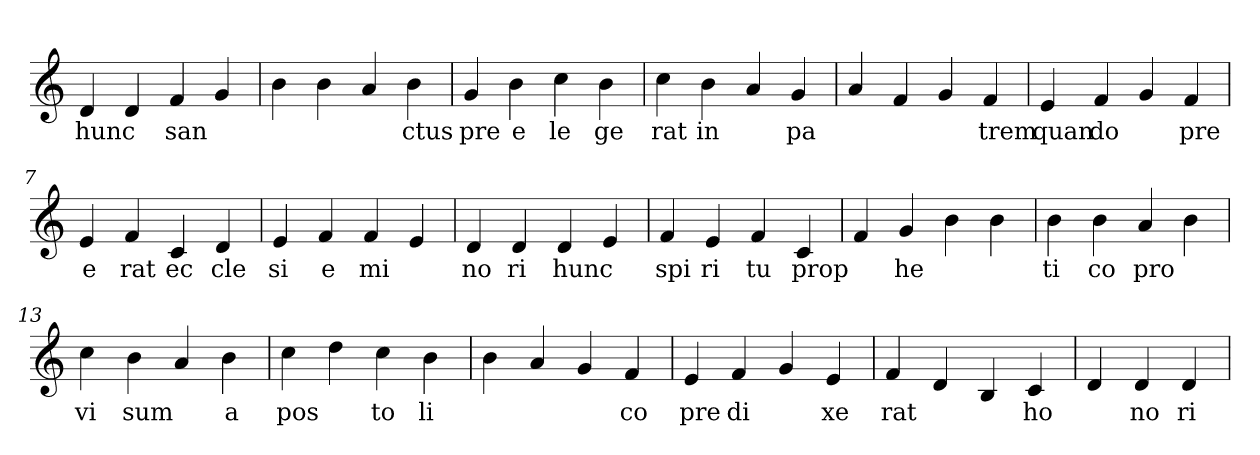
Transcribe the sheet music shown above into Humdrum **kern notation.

**kern	**text
*part1	*part1
*staff1	*staff1
*clefG2	*
=1	=1
4d	hunc
4d	.
4f	san
4g	.
=2	=2
4b	.
4b	.
4a	.
4b	ctus
=3	=3
4g	pre
4b	e
4cc	le
4b	ge
=4	=4
4cc	rat
4b	in
4a	.
4g	pa
=5	=5
4a	.
4f	.
4g	.
4f	trem
=6	=6
4e	quan
4f	do
4g	.
4f	pre
=7	=7
4e	e
4f	rat
4c	ec
4d	cle
=8	=8
4e	si
4f	e
4f	mi
4e	.
=9	=9
4d	no
4d	ri
4d	hunc
4e	.
=10	=10
4f	spi
4e	ri
4f	tu
4c	prop
=11	=11
4f	.
4g	he
4b	.
4b	.
=12	=12
4b	ti
4b	co
4a	pro
4b	.
=13	=13
4cc	vi
4b	sum
4a	.
4b	a
=14	=14
4cc	pos
4dd	.
4cc	to
4b	li
=15	=15
4b	.
4a	.
4g	.
4f	co
=16	=16
4e	pre
4f	di
4g	.
4e	xe
=17	=17
4f	rat
4d	.
4B	.
4c	ho
=18	=18
4d	.
4d	no
4d	ri
=	=
*-	*-
